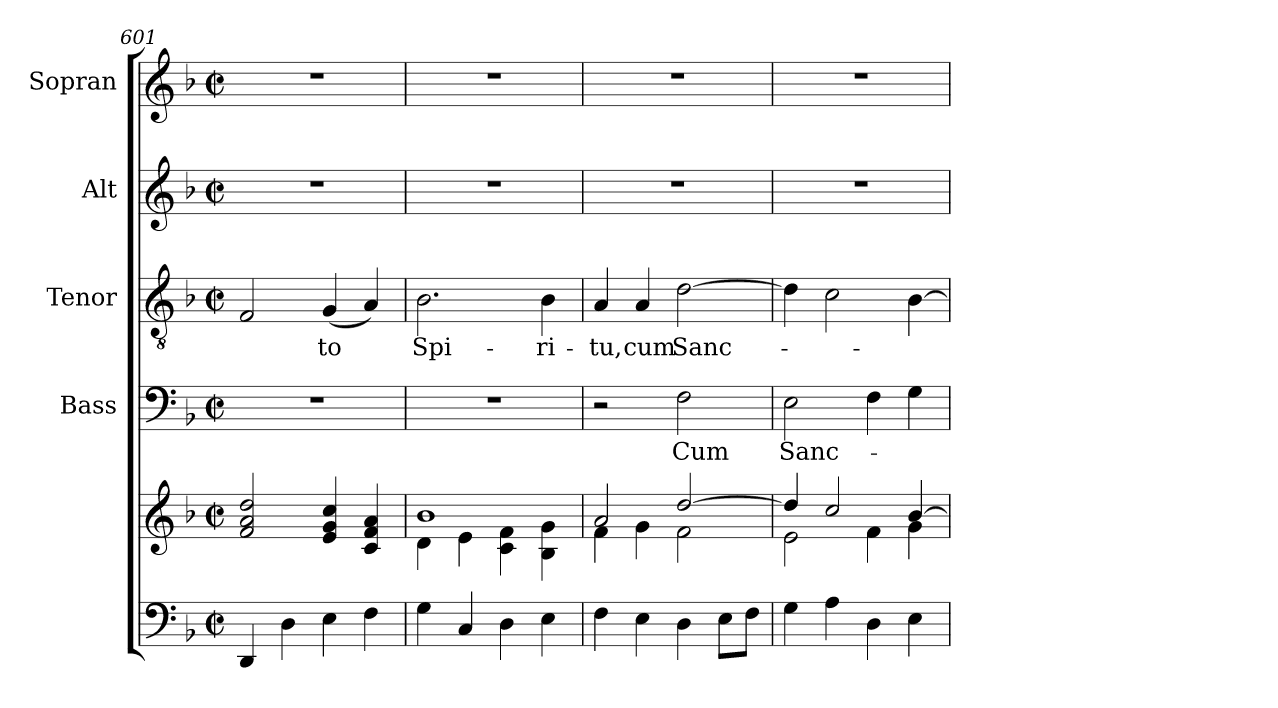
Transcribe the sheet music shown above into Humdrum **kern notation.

**kern	**kern	**kern	**text	**kern	**text	**kern	**kern
*part5	*part5	*part4	*part4	*part3	*part3	*part2	*part1
*staff6	*staff5	*staff4	*staff4	*staff3	*staff3	*staff2	*staff1
*	*	*I"Bass	*	*I"Tenor	*	*I"Alt	*I"Sopran
*	*	*I'B.	*	*I'T.	*	*I'A.	*I'S.
*clefF4	*clefG2	*clefF4	*	*clefGv2	*	*clefG2	*clefG2
*k[b-]	*k[b-]	*k[b-]	*	*k[b-]	*	*k[b-]	*k[b-]
*F:	*F:	*F:	*	*F:	*	*F:	*F:
*M2/2	*M2/2	*M2/2	*	*M2/2	*	*M2/2	*M2/2
*met(c|)	*met(c|)	*met(c|)	*	*met(c|)	*	*met(c|)	*met(c|)
=601	=601	=601	=601	=601	=601	=601	=601
4DD/	2f/ 2a/ 2dd/	1r	.	2F/	.	1r	1r
4D\	.	.	.	.	.	.	.
!	!	!	!	!	!LO:LY:b	!	!
4E\	4e/ 4g/ 4cc/	.	.	(<4G/	-to	.	.
4F\	4c/ 4f/ 4a/	.	.	4A/)	.	.	.
!!LO:PB:g=z
=602	=602	=602	=602	=602	=602	=602	=602
*	*^	*	*	*	*	*	*
!	!	!	!	!	!	!LO:LY:b	!	!
4G\	1b-	4d\	1r	.	2.B-\	Spi-	1r	1r
4C/	.	4e\	.	.	.	.	.	.
4D\	.	4c\ 4f\	.	.	.	.	.	.
!	!	!	!	!	!	!LO:LY:b	!	!
4E\	.	4B-\ 4g\	.	.	4B-\	-ri-	.	.
=603	=603	=603	=603	=603	=603	=603	=603	=603
!	!	!	!	!	!	!LO:LY:b	!	!
4F\	2a/	4f\	2r	.	4A/	-tu,	1r	1r
!	!	!	!	!	!	!LO:LY:b	!	!
4E\	.	4g\	.	.	4A/	cum	.	.
!	!	!	!	!LO:LY:b	!	!LO:LY:b	!	!
4D\	[>2dd/	2f\	2F\	Cum	[2d\	Sanc-	.	.
8E\L	.	.	.	.	.	.	.	.
8F\J	.	.	.	.	.	.	.	.
=604	=604	=604	=604	=604	=604	=604	=604	=604
!	!	!	!	!LO:LY:b	!	!	!	!
4G\	4dd/]	2e\	2E\	Sanc-	4d\]	.	1r	1r
4A\	2cc/	.	.	.	2c\	.	.	.
4D\	.	4f\	4F\	.	.	.	.	.
4E\	[>4b-/	4g\	4G\	.	[4B-\	.	.	.
*	*v	*v	*	*	*	*	*	*
=	=	=	=	=	=	=	=
*-	*-	*-	*-	*-	*-	*-	*-
